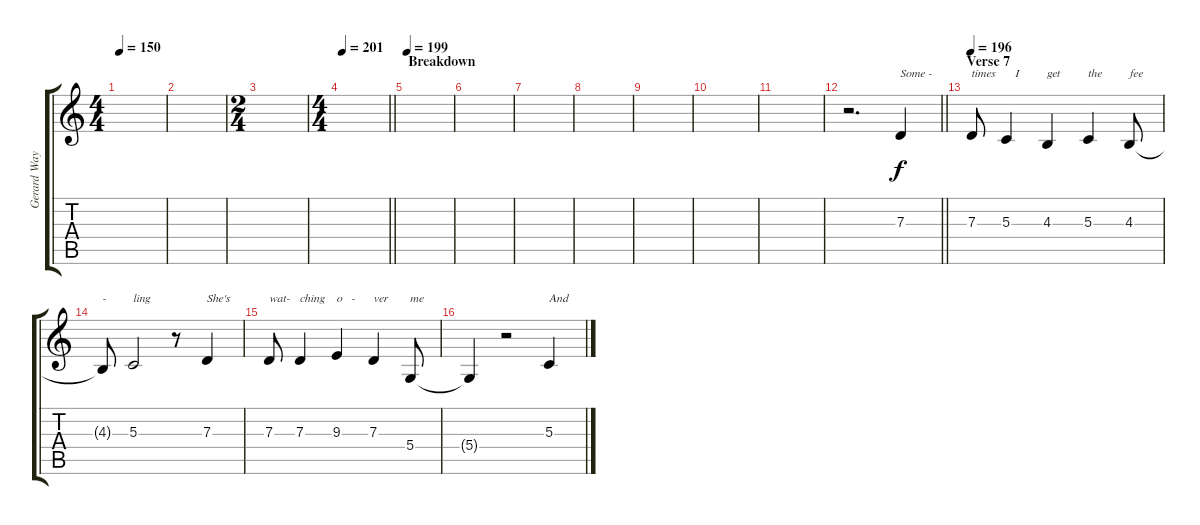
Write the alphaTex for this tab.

\track ("Gerard Way (vocals)" "Gerard Way") {instrument clarinet}
\staff {score tabs}
\tuning (E4 B3 G3 D3 A2 E2) {hide}
\ts (4 4)
\tempo 150
\clef g2
\ks c
|
|
\ts (2 4)
|
\ts (4 4)
\tempo 201
\barLineRight lightlight
|
\section ("" "Breakdown")
\tempo 199
|
|
|
|
|
|
|
\barLineRight lightlight
r.2{d} 7.3.4{txt "Some -" volume 16} |
\section ("" "Verse 7")
\tempo 196
7.3.8{txt "times"} 5.3.4{txt "   I"} 4.3.4{txt "get"} 5.3.4{txt "the"} 4.3.8{txt "fee"} |
4.3{t}.8{txt "-"} 5.3.2{txt "ling"} r.8 7.3.4{txt "She's"} |
7.3.8{txt "wat-"} 7.3.4{txt "ching"} 9.3.4{txt "o   -"} 7.3.4{txt "ver"} 5.4.8{txt "me"} |
5.4{t}.4 r.2 5.3.4{txt "And"}
